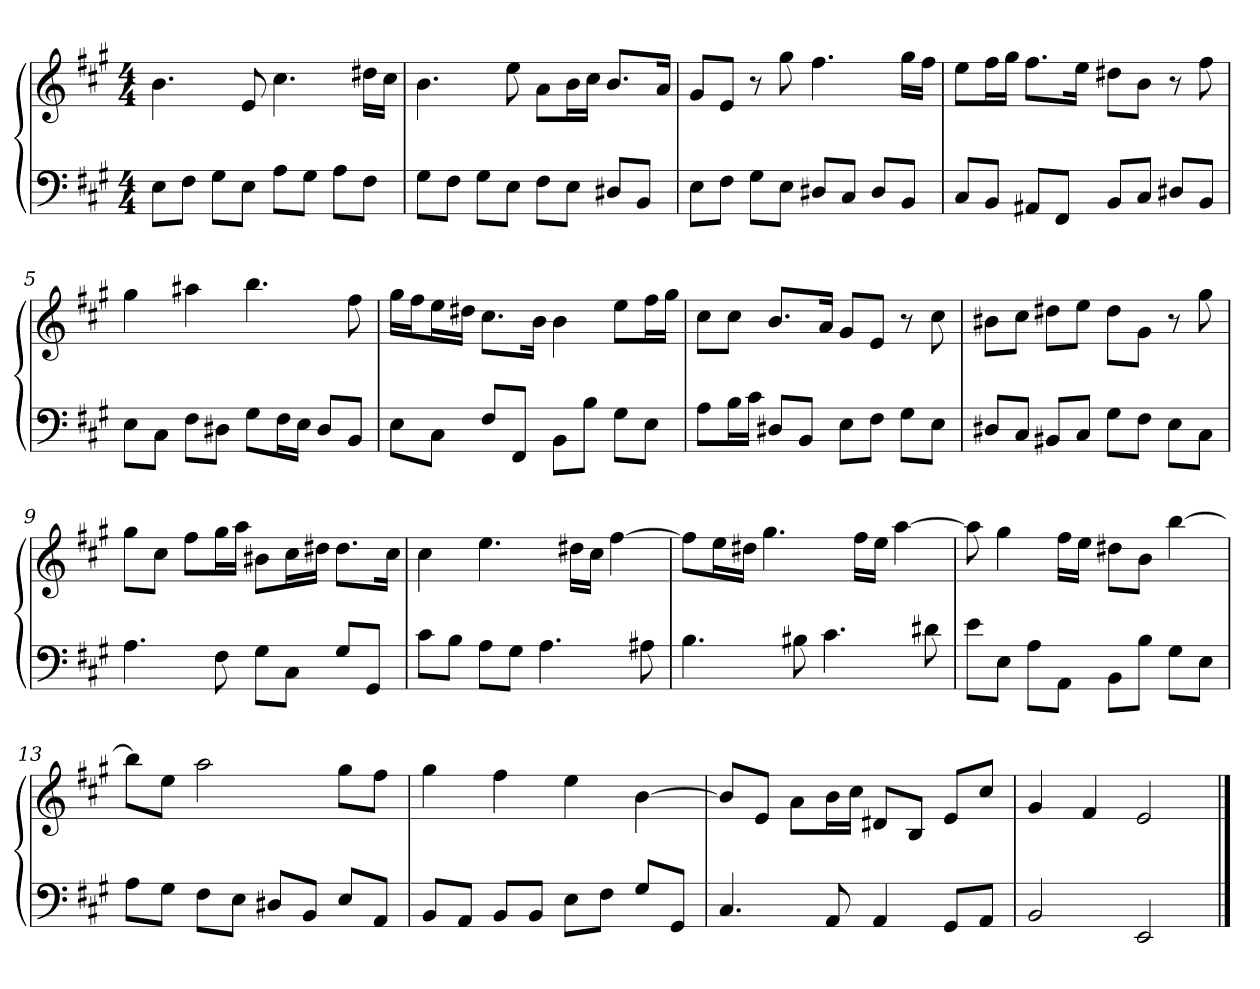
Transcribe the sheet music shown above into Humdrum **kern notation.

**kern	**kern
*part1	*part1
*staff2	*staff1
*k[f#c#g#]	*k[f#c#g#]
*A:	*A:
*M4/4	*M4/4
=1	=1
8EL	4.b
8F#J	.
8G#L	.
8EJ	8e
8AL	4.cc#
8G#J	.
8AL	.
8F#J	16dd#XLL
.	16cc#JJ
=2	=2
8G#L	4.b
8F#J	.
8G#L	.
8EJ	8ee
8F#L	8aL
8EJ	16bL
.	16cc#JJ
8D#XL	8.bL
8BBJ	.
.	16aJk
=3	=3
8EL	8g#L
8F#J	8eJ
8G#L	8r
8EJ	8gg#
8D#XL	4.ff#
8C#J	.
8D#L	.
8BBJ	16gg#LL
.	16ff#JJ
=4	=4
8C#L	8eeL
8BBJ	16ff#L
.	16gg#JJ
8AA#XL	8.ff#L
8FF#J	.
.	16eeJk
8BBL	8dd#XL
8C#J	8bJ
8D#XL	8r
8BBJ	8ff#
=5	=5
8EL	4gg#
8C#J	.
8F#L	4aa#X
8D#XJ	.
8G#L	4.bb
16F#L	.
16EJJ	.
8D#L	.
8BBJ	8ff#
=6	=6
8EL	16gg#LL
.	16ff#J
8C#J	16eeL
.	16dd#XJJ
8F#L	8.cc#L
8FF#J	.
.	16bJk
8BBL	4b
8BJ	.
8G#L	8eeL
8EJ	16ff#L
.	16gg#JJ
=7	=7
8AL	8cc#L
16BL	8cc#J
16c#JJ	.
8D#XL	8.bL
8BBJ	.
.	16aJk
8EL	8g#L
8F#J	8eJ
8G#L	8r
8EJ	8cc#
=8	=8
8D#XL	8b#XL
8C#J	8cc#J
8BB#XL	8dd#XL
8C#J	8eeJ
8G#L	8dd#L
8F#J	8g#J
8EL	8r
8C#J	8gg#
=9	=9
4.A	8gg#L
.	8cc#J
.	8ff#L
8F#	16gg#L
.	16aaJJ
8G#L	8b#XL
8C#J	16cc#L
.	16dd#XJJ
8G#L	8.dd#L
8GG#J	.
.	16cc#Jk
=10	=10
8c#L	4cc#
8BJ	.
8AL	4.ee
8G#J	.
4.A	.
.	16dd#XLL
.	16cc#JJ
.	[4ff#
8A#X	.
=11	=11
4.B	8ff#L]
.	16eeL
.	16dd#XJJ
.	4.gg#
8B#X	.
4.c#	.
.	16ff#LL
.	16eeJJ
.	[4aa
8d#X	.
=12	=12
8eL	8aa]
8EJ	4gg#
8AL	.
8AAJ	16ff#LL
.	16eeJJ
8BBL	8dd#XL
8BJ	8bJ
8G#L	[4bb
8EJ	.
=13	=13
8AL	8bbL]
8G#J	8eeJ
8F#L	2aa
8EJ	.
8D#XL	.
8BBJ	.
8EL	8gg#L
8AAJ	8ff#J
=14	=14
8BBL	4gg#
8AAJ	.
8BBL	4ff#
8BBJ	.
8EL	4ee
8F#J	.
8G#L	[4b
8GG#J	.
=15	=15
4.C#	8bL]
.	8eJ
.	8aL
8AA	16bL
.	16cc#JJ
4AA	8d#XL
.	8BJ
8GG#L	8eL
8AAJ	8cc#J
=16	=16
2BB	4g#
.	4f#
2EE	2e
==	==
*-	*-
